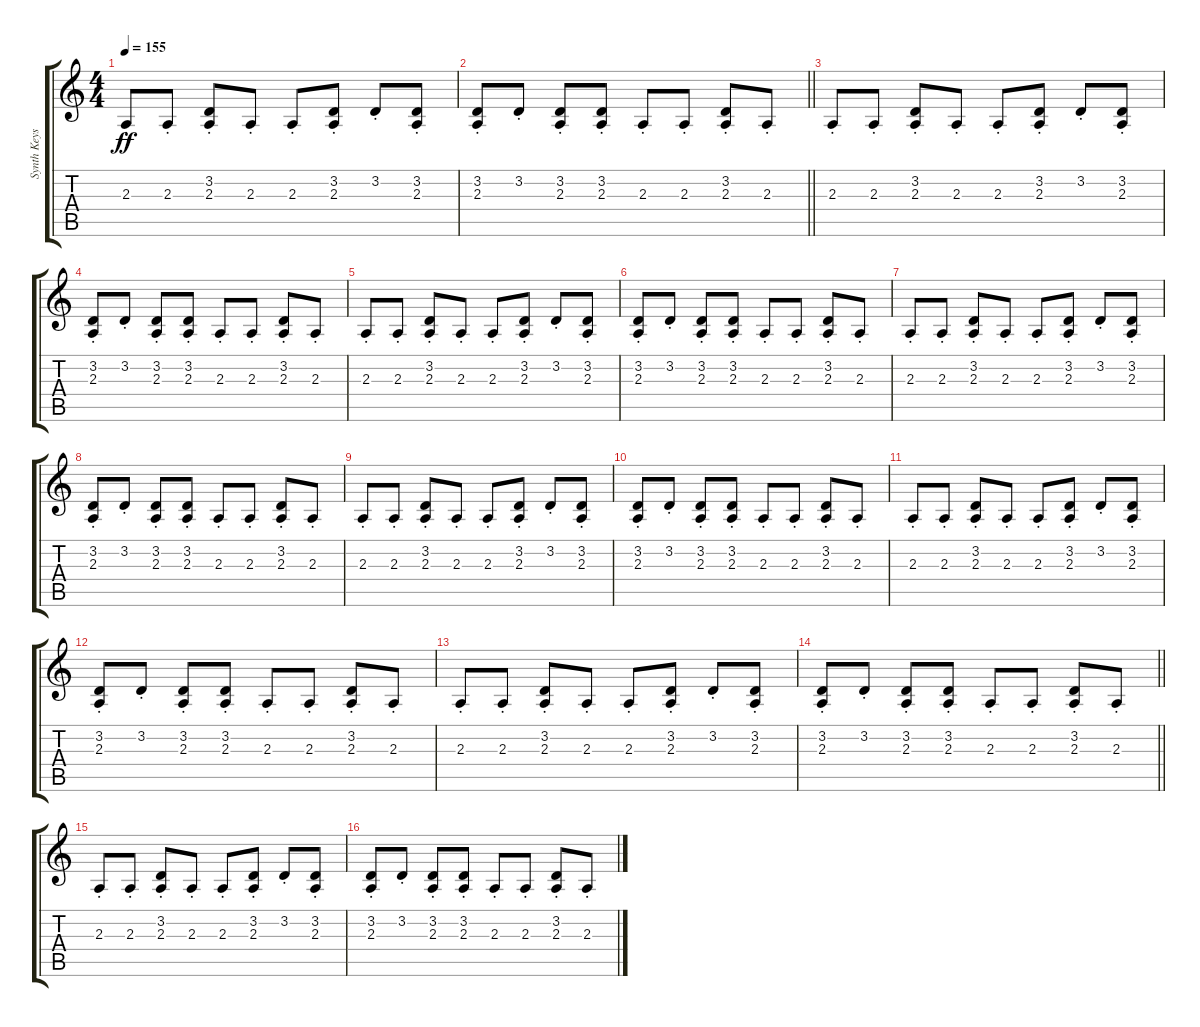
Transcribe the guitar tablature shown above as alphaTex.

\track ("Synth Keys" "Synth Keys") {instrument lead2sawtooth}
\staff {score tabs}
\tuning (E4 B3 G3 D3 A2 E2) {hide}
\ts (4 4)
\tempo 155
\clef g2
\ks c
2.3{st}.8{dy ff} 2.3{st}.8 (3.2{st} 2.3{st}).8 2.3{st}.8 2.3{st}.8 (3.2{st} 2.3{st}).8 3.2{st}.8 (3.2{st} 2.3{st}).8 |
\barLineRight lightlight
(3.2{st} 2.3{st}).8 3.2{st}.8 (3.2{st} 2.3{st}).8 (3.2{st} 2.3{st}).8 2.3{st}.8 2.3{st}.8 (3.2{st} 2.3{st}).8 2.3{st}.8 |
2.3{st}.8 2.3{st}.8 (3.2{st} 2.3{st}).8 2.3{st}.8 2.3{st}.8 (3.2{st} 2.3{st}).8 3.2{st}.8 (3.2{st} 2.3{st}).8 |
(3.2{st} 2.3{st}).8 3.2{st}.8 (3.2{st} 2.3{st}).8 (3.2{st} 2.3{st}).8 2.3{st}.8 2.3{st}.8 (3.2{st} 2.3{st}).8 2.3{st}.8 |
2.3{st}.8 2.3{st}.8 (3.2{st} 2.3{st}).8 2.3{st}.8 2.3{st}.8 (3.2{st} 2.3{st}).8 3.2{st}.8 (3.2{st} 2.3{st}).8 |
(3.2{st} 2.3{st}).8 3.2{st}.8 (3.2{st} 2.3{st}).8 (3.2{st} 2.3{st}).8 2.3{st}.8 2.3{st}.8 (3.2{st} 2.3{st}).8 2.3{st}.8 |
2.3{st}.8 2.3{st}.8 (3.2{st} 2.3{st}).8 2.3{st}.8 2.3{st}.8 (3.2{st} 2.3{st}).8 3.2{st}.8 (3.2{st} 2.3{st}).8 |
(3.2{st} 2.3{st}).8 3.2{st}.8 (3.2{st} 2.3{st}).8 (3.2{st} 2.3{st}).8 2.3{st}.8 2.3{st}.8 (3.2{st} 2.3{st}).8 2.3{st}.8 |
2.3{st}.8 2.3{st}.8 (3.2{st} 2.3{st}).8 2.3{st}.8 2.3{st}.8 (3.2{st} 2.3{st}).8 3.2{st}.8 (3.2{st} 2.3{st}).8 |
(3.2{st} 2.3{st}).8 3.2{st}.8 (3.2{st} 2.3{st}).8 (3.2{st} 2.3{st}).8 2.3{st}.8 2.3{st}.8 (3.2{st} 2.3{st}).8 2.3{st}.8 |
2.3{st}.8 2.3{st}.8 (3.2{st} 2.3{st}).8 2.3{st}.8 2.3{st}.8 (3.2{st} 2.3{st}).8 3.2{st}.8 (3.2{st} 2.3{st}).8 |
(3.2{st} 2.3{st}).8 3.2{st}.8 (3.2{st} 2.3{st}).8 (3.2{st} 2.3{st}).8 2.3{st}.8 2.3{st}.8 (3.2{st} 2.3{st}).8 2.3{st}.8 |
2.3{st}.8 2.3{st}.8 (3.2{st} 2.3{st}).8 2.3{st}.8 2.3{st}.8 (3.2{st} 2.3{st}).8 3.2{st}.8 (3.2{st} 2.3{st}).8 |
\barLineRight lightlight
(3.2{st} 2.3{st}).8 3.2{st}.8 (3.2{st} 2.3{st}).8 (3.2{st} 2.3{st}).8 2.3{st}.8 2.3{st}.8 (3.2{st} 2.3{st}).8 2.3{st}.8 |
2.3{st}.8 2.3{st}.8 (3.2{st} 2.3{st}).8 2.3{st}.8 2.3{st}.8 (3.2{st} 2.3{st}).8 3.2{st}.8 (3.2{st} 2.3{st}).8 |
(3.2{st} 2.3{st}).8 3.2{st}.8 (3.2{st} 2.3{st}).8 (3.2{st} 2.3{st}).8 2.3{st}.8 2.3{st}.8 (3.2{st} 2.3{st}).8 2.3{st}.8
